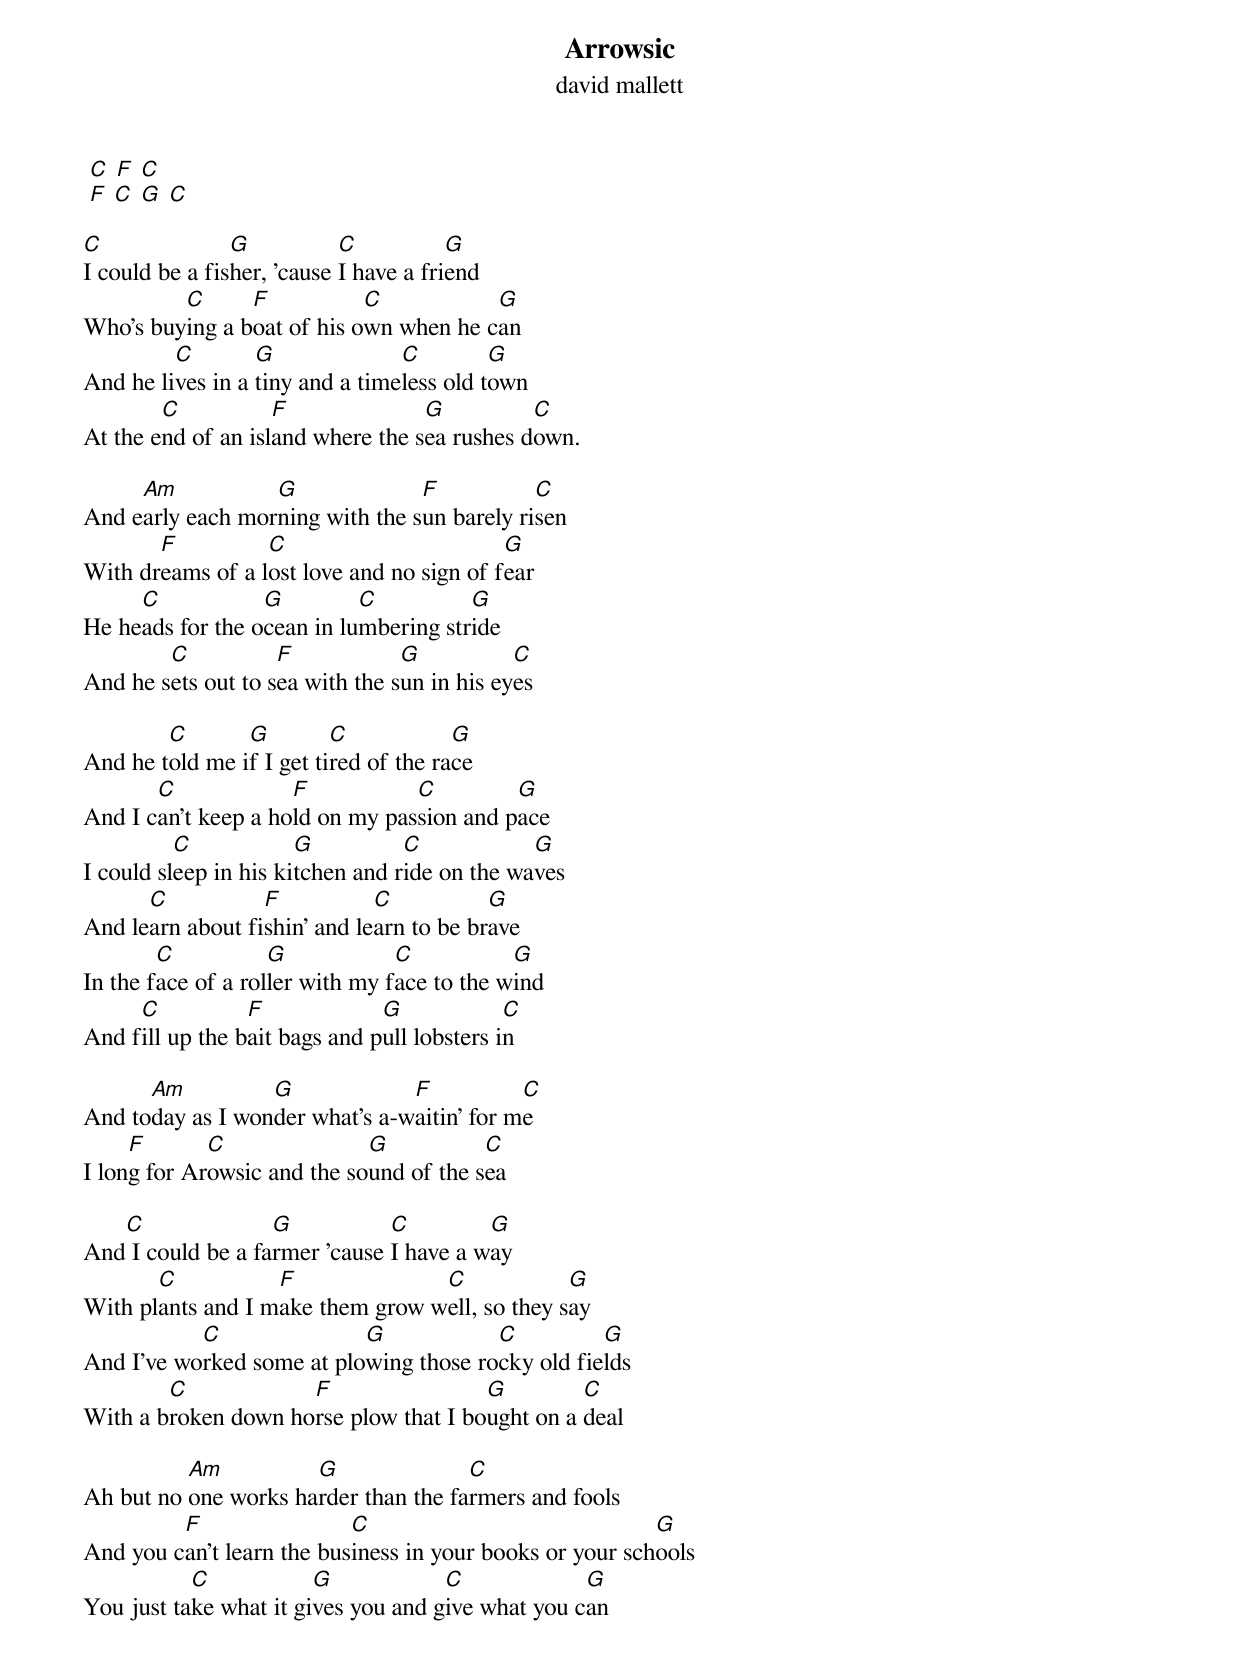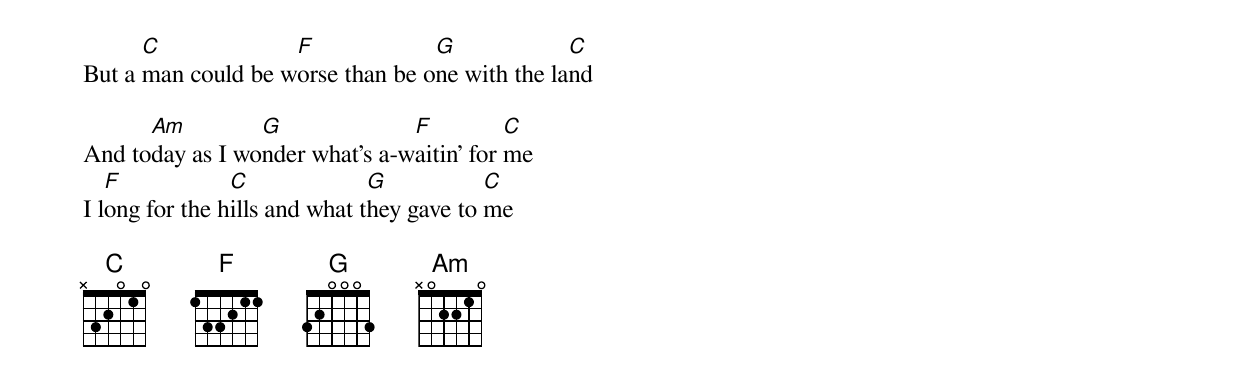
{title: Arrowsic}
{subtitle: david mallett}

 [C] [F] [C]
 [F] [C] [G] [C]

[C]I could be a fis[G]her, 'cause [C]I have a fri[G]end
Who's buy[C]ing a b[F]oat of his o[C]wn when he c[G]an
And he li[C]ves in a [G]tiny and a time[C]less old t[G]own
At the e[C]nd of an isl[F]and where the s[G]ea rushes d[C]own.

And e[Am]arly each mor[G]ning with the s[F]un barely ri[C]sen
With dr[F]eams of a l[C]ost love and no sign of f[G]ear
He he[C]ads for the o[G]cean in lu[C]mbering str[G]ide
And he s[C]ets out to s[F]ea with the s[G]un in his ey[C]es

And he t[C]old me i[G]f I get ti[C]red of the ra[G]ce
And I c[C]an't keep a ho[F]ld on my pas[C]sion and p[G]ace
I could sl[C]eep in his ki[G]tchen and r[C]ide on the wa[G]ves
And le[C]arn about fi[F]shin' and le[C]arn to be br[G]ave
In the f[C]ace of a rol[G]ler with my f[C]ace to the w[G]ind
And f[C]ill up the b[F]ait bags and p[G]ull lobsters i[C]n

And to[Am]day as I won[G]der what's a-w[F]aitin' for m[C]e
I lon[F]g for Ar[C]owsic and the so[G]und of the s[C]ea

And[C] I could be a fa[G]rmer 'cause [C]I have a w[G]ay
With pl[C]ants and I m[F]ake them grow w[C]ell, so they s[G]ay
And I've wo[C]rked some at plo[G]wing those ro[C]cky old fie[G]lds
With a b[C]roken down ho[F]rse plow that I bo[G]ught on a [C]deal

Ah but no [Am]one works ha[G]rder than the fa[C]rmers and fools
And you c[F]an't learn the bus[C]iness in your books or your sch[G]ools
You just ta[C]ke what it gi[G]ves you and g[C]ive what you c[G]an
But a [C]man could be w[F]orse than be o[G]ne with the la[C]nd

And to[Am]day as I wo[G]nder what's a-w[F]aitin' for [C]me
I l[F]ong for the h[C]ills and what t[G]hey gave to [C]me

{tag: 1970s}
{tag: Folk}
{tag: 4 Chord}
